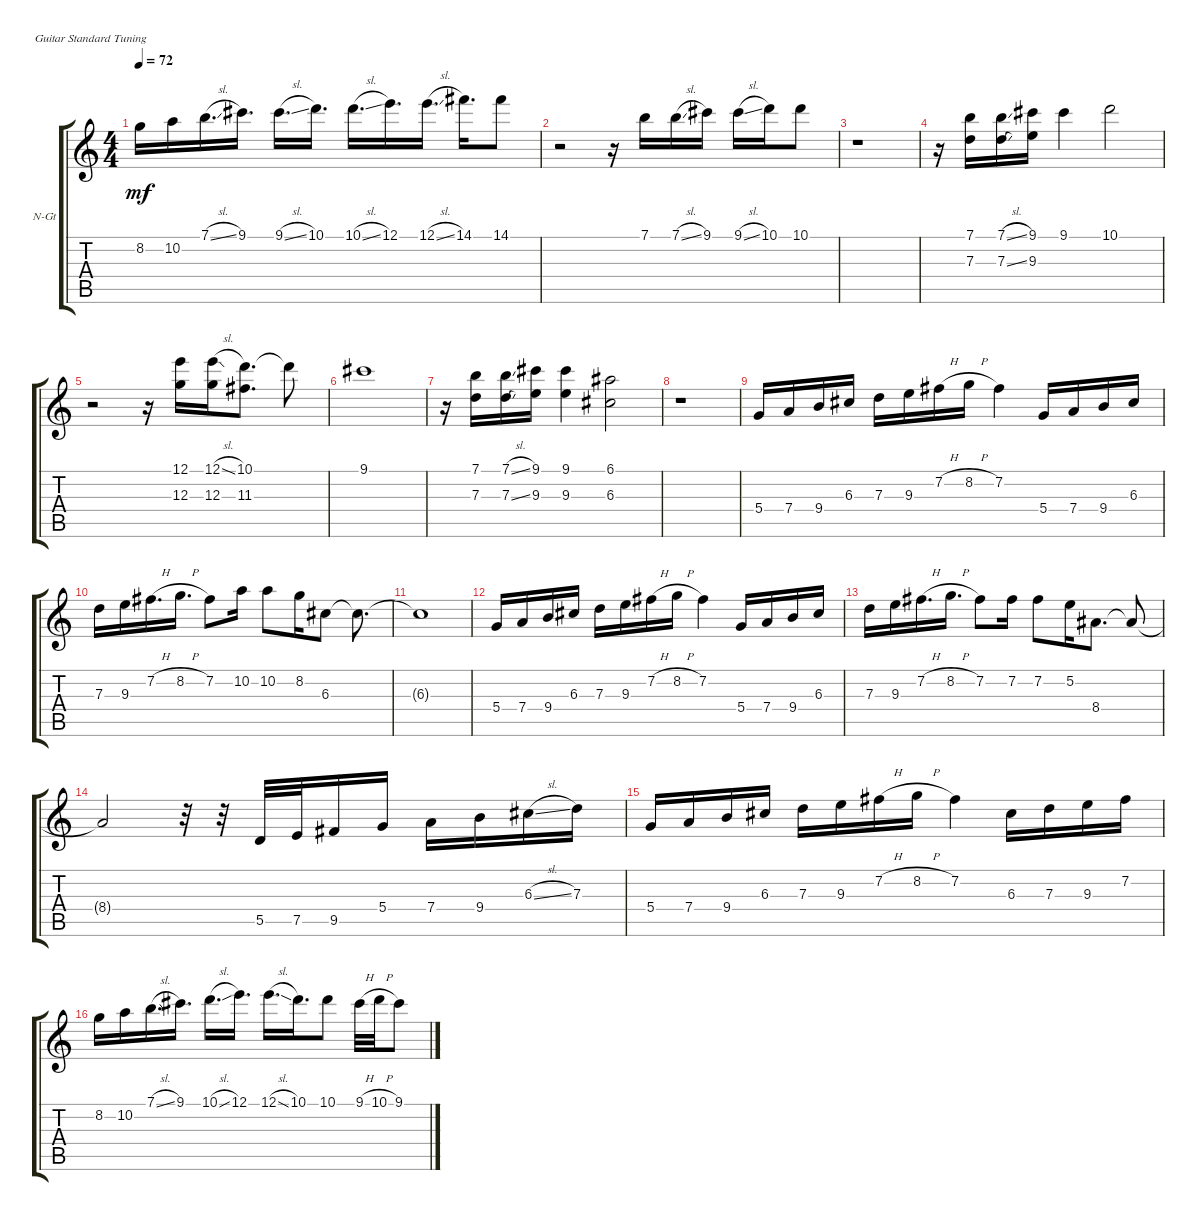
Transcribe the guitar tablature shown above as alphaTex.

\defaultSystemsLayout 4
\bracketExtendMode groupsimilarinstruments
\firstSystemTrackNameOrientation horizontal
\otherSystemsTrackNameOrientation horizontal
\track ("Nylon Guitar" "N-Gt") {instrument acousticguitarnylon}
\staff {score tabs}
\tuning (E4 B3 G3 D3 A2 E2)
\ts (4 4)
\tempo 72
\clef g2
\ks c
8.2.16{dy mf} 10.2.16 7.1{sl}.16{d} 9.1.16{d} 9.1{sl}.16{d} 10.1.16{d} 10.1{sl}.16{d} 12.1.16{d} 12.1{sl}.16{d} 14.1.16{d} 14.1.8 |
r.2 r.16 7.1.16 7.1{sl}.16 9.1.16 9.1{sl}.16 10.1.16 10.1.8 |
r.1 |
r.16 (7.1 7.3).16 (7.1{sl} 7.3{sl}).16 (9.1 9.3).16 9.1.4 10.1.2 |
r.2 r.16 (12.1 12.3).16 (12.1{sl} 12.3).16 (10.1 11.3).8{d} 10.1{t}.8 |
9.1.1 |
r.16 (7.1 7.3).16 (7.1{sl} 7.3{sl}).16 (9.1 9.3).16 (9.1 9.3).4 (6.1 6.3).2 |
r.1 |
5.4.16 7.4.16 9.4.16 6.3.16 7.3.16 9.3.16 7.2{h}.16 8.2{h}.16 7.2.4 5.4.16 7.4.16 9.4.16 6.3.16 |
7.3.16 9.3.16 7.2{h}.16{d} 8.2{h}.16{d} 7.2.8 10.2.16 10.2.8 8.2.16 6.3.8 6.3{t}.8{d} |
6.3{t}.1 |
5.4.16 7.4.16 9.4.16 6.3.16 7.3.16 9.3.16 7.2{h}.16 8.2{h}.16 7.2.4 5.4.16 7.4.16 9.4.16 6.3.16 |
7.3.16 9.3.16 7.2{h}.16{d} 8.2{h}.16{d} 7.2.8 7.2.16 7.2.8 5.2.16 8.4.8{d} 8.4{t}.8 |
8.4{t}.2 r.32 r.32 5.5.32 7.5.32 9.5.16 5.4.16 7.4.16 9.4.16 6.3{sl}.16 7.3.16 |
5.4.16 7.4.16 9.4.16 6.3.16 7.3.16 9.3.16 7.2{h}.16 8.2{h}.16 7.2.4 6.3.16 7.3.16 9.3.16 7.2.16 |
8.2.16 10.2.16 7.1{sl}.16{d} 9.1.16{d} 10.1{sl}.16{d} 12.1.16{d} 12.1{sl}.16{d} 10.1.16{d} 10.1.8 9.1{h}.32 10.1{h}.32 9.1.8
